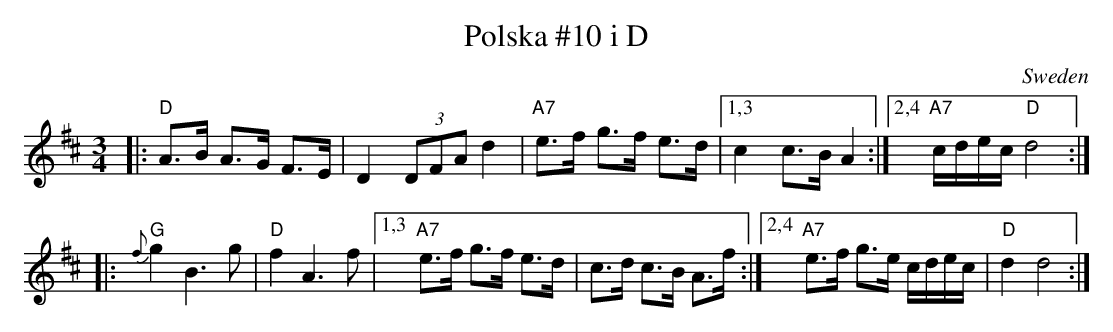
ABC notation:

X:1
T: Polska #10 i D
O: Sweden
M: 3/4
L: 1/8
K: D
|: "D"A>B A>G F>E | D2 (3DFA d2 | "A7"e>f g>f e>d |1,3 c2 c>B A2 :|2,4 "A7"c/d/e/c/ "D"d4 :|
|: "G"{f}g2 B3 g | "D"f2 A3 f |1,3 "A7"e>f g>f e>d | c>d c>B A>f :|2,4 "A7"e>f g>e c/d/e/c/ | "D"d2 d4 :|
